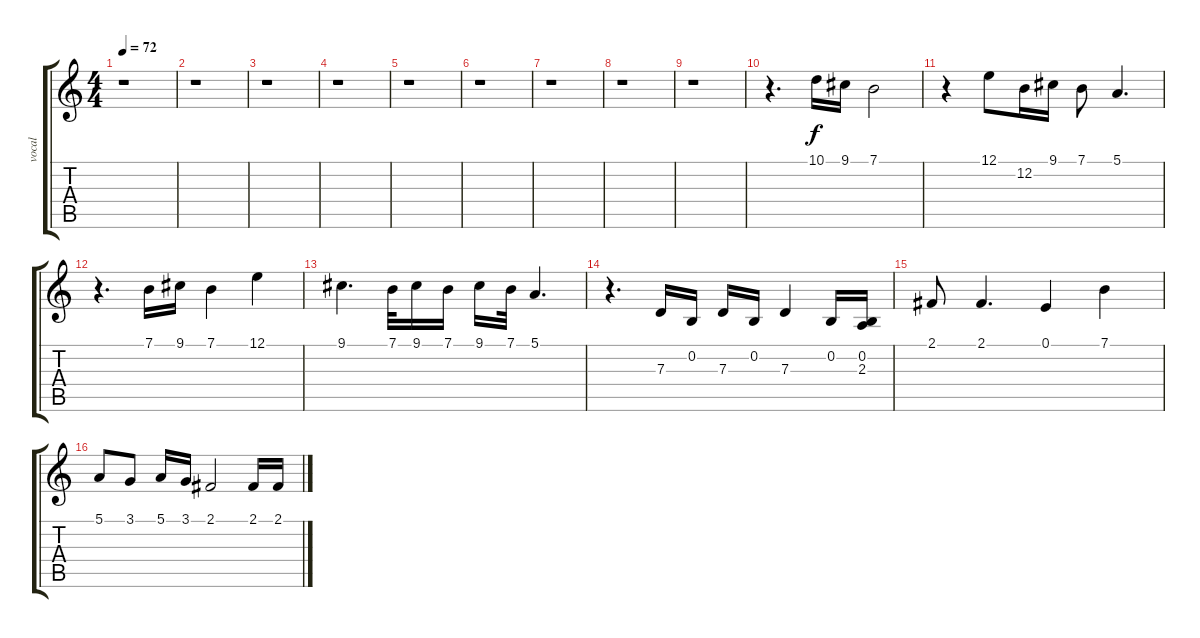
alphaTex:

\track ("vocal" "vocal") {instrument lead3calliope}
\staff {score tabs}
\tuning (E4 B3 G3 D3 A2 E2) {hide}
\ts (4 4)
\tempo 72
\clef g2
\ks c
r.1{dy f} |
r.1 |
r.1 |
r.1 |
r.1 |
r.1 |
r.1 |
r.1 |
r.1 |
r.4{d} 10.1.16 9.1.16 7.1.2 |
r.4 12.1.8 12.2.16 9.1.16 7.1.8 5.1.4{d} |
r.4{d} 7.1.16 9.1.16 7.1.4 12.1.4 |
9.1.4{d} 7.1.32 9.1.16 7.1.16 9.1.16 7.1.32 5.1.4{d} |
r.4{d} 7.3.16 0.2.16 7.3.16 0.2.16 7.3.4 0.2.16 (0.2 2.3).16 |
2.1.8 2.1.4{d} 0.1.4 7.1.4 |
5.1.8 3.1.8 5.1.16 3.1.16 2.1.2 2.1.16 2.1.16
